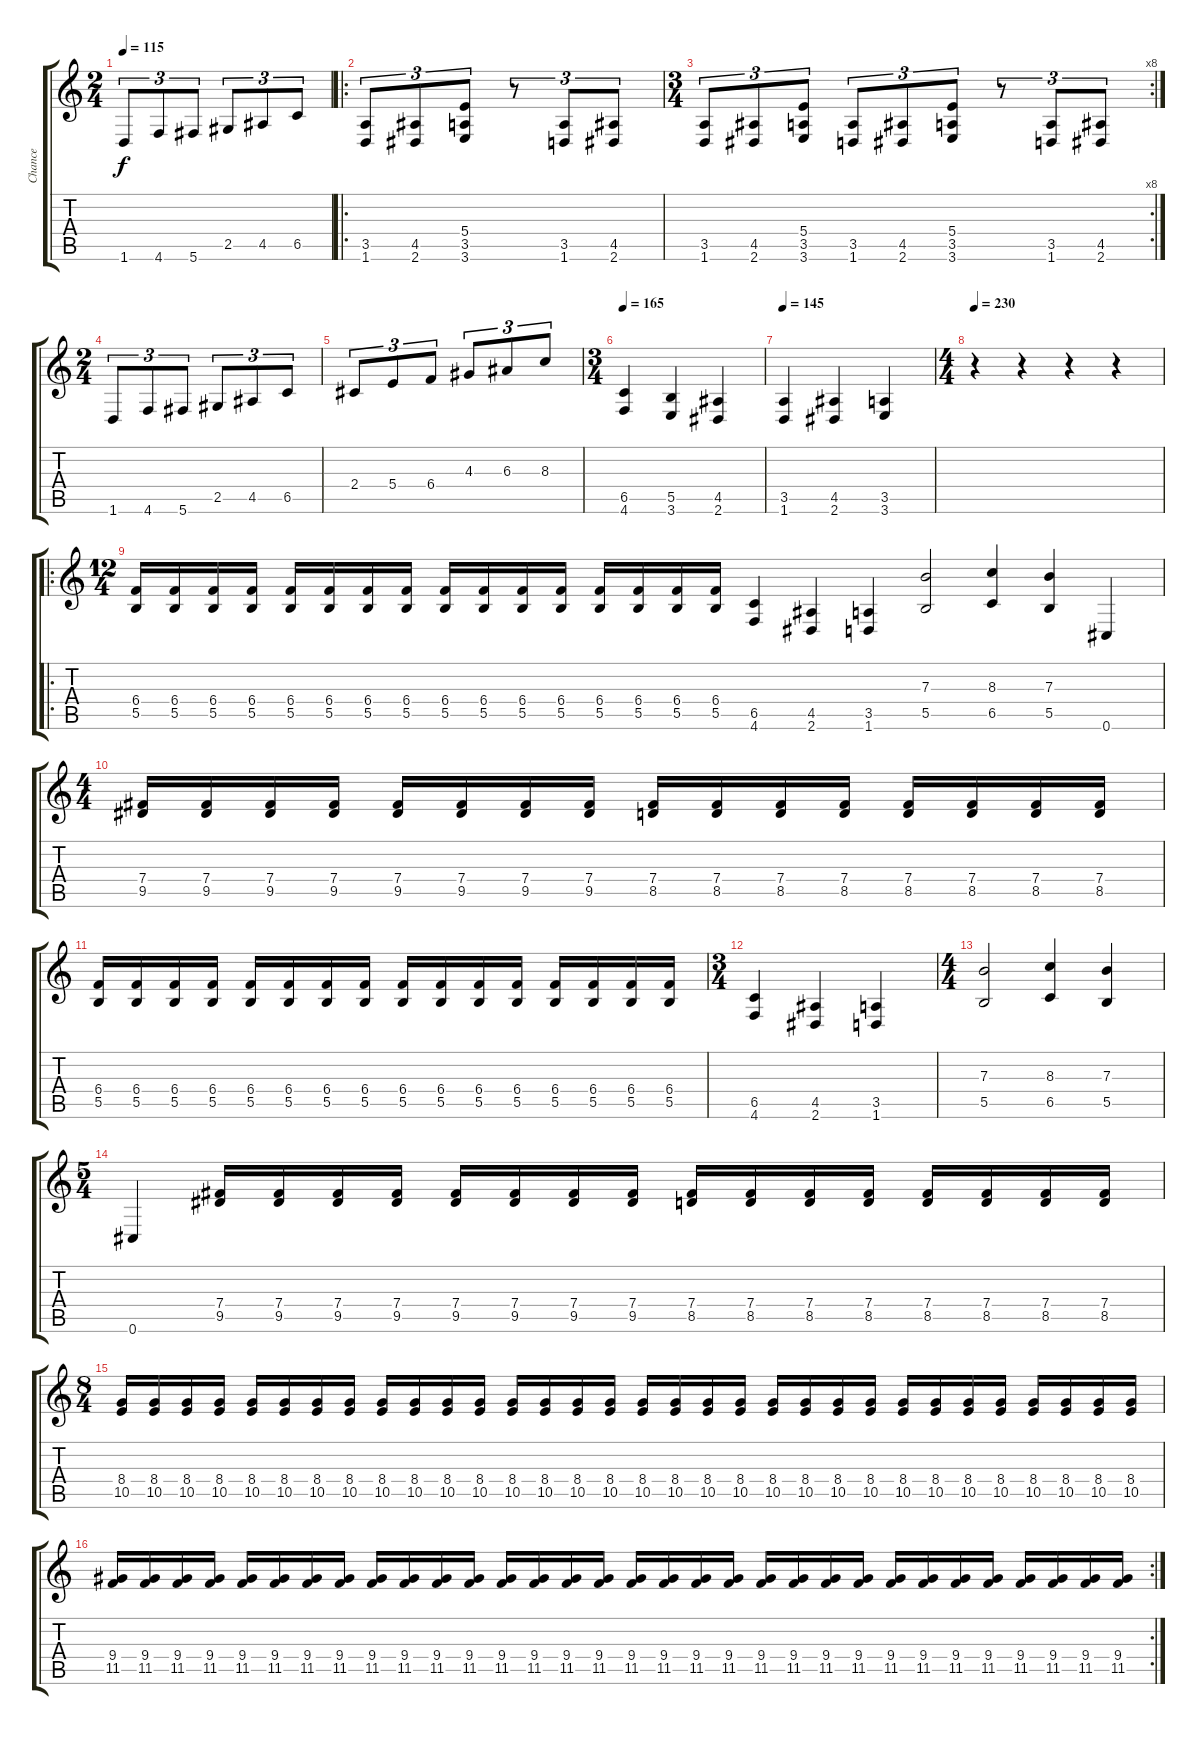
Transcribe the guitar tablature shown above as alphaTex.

\track ("Chance" "Chance") {instrument distortionguitar}
\staff {score tabs}
\tuning (Db4 Ab3 E3 B2 Gb2 Db2) {hide}
\ts (2 4)
\tempo 115
\clef g2
\ks c
1.6.8{tu (3 2) dy f} 4.6.8{tu (3 2)} 5.6.8{tu (3 2)} 2.5.8{tu (3 2)} 4.5.8{tu (3 2)} 6.5.8{tu (3 2)} |
\ro
(3.5 1.6).8{tu (3 2)} (4.5 2.6).8{tu (3 2)} (5.4 3.5 3.6).8{tu (3 2)} r.8{tu (3 2)} (3.5 1.6).8{tu (3 2)} (4.5 2.6).8{tu (3 2)} |
\rc 8
\ts (3 4)
(3.5 1.6).8{tu (3 2)} (4.5 2.6).8{tu (3 2)} (5.4 3.5 3.6).8{tu (3 2)} (3.5 1.6).8{tu (3 2)} (4.5 2.6).8{tu (3 2)} (5.4 3.5 3.6).8{tu (3 2)} r.8{tu (3 2)} (3.5 1.6).8{tu (3 2)} (4.5 2.6).8{tu (3 2)} |
\ts (2 4)
1.6.8{tu (3 2)} 4.6.8{tu (3 2)} 5.6.8{tu (3 2)} 2.5.8{tu (3 2)} 4.5.8{tu (3 2)} 6.5.8{tu (3 2)} |
2.4.8{tu (3 2)} 5.4.8{tu (3 2)} 6.4.8{tu (3 2)} 4.3.8{tu (3 2)} 6.3.8{tu (3 2)} 8.3.8{tu (3 2)} |
\ts (3 4)
\tempo 165
(6.5 4.6).4 (5.5 3.6).4 (4.5 2.6).4 |
\tempo 145
(3.5 1.6).4 (4.5 2.6).4 (3.5 3.6).4 |
\ts (4 4)
\tempo 230
r.4 r.4 r.4 r.4 |
\ro
\ts (12 4)
(6.4 5.5).16 (6.4 5.5).16 (6.4 5.5).16 (6.4 5.5).16 (6.4 5.5).16 (6.4 5.5).16 (6.4 5.5).16 (6.4 5.5).16 (6.4 5.5).16 (6.4 5.5).16 (6.4 5.5).16 (6.4 5.5).16 (6.4 5.5).16 (6.4 5.5).16 (6.4 5.5).16 (6.4 5.5).16 (6.5 4.6).4 (4.5 2.6).4 (3.5 1.6).4 (7.3 5.5).2 (8.3 6.5).4 (7.3 5.5).4 0.6.4 |
\ts (4 4)
(7.4 9.5).16 (7.4 9.5).16 (7.4 9.5).16 (7.4 9.5).16 (7.4 9.5).16 (7.4 9.5).16 (7.4 9.5).16 (7.4 9.5).16 (7.4 8.5).16 (7.4 8.5).16 (7.4 8.5).16 (7.4 8.5).16 (7.4 8.5).16 (7.4 8.5).16 (7.4 8.5).16 (7.4 8.5).16 |
(6.4 5.5).16 (6.4 5.5).16 (6.4 5.5).16 (6.4 5.5).16 (6.4 5.5).16 (6.4 5.5).16 (6.4 5.5).16 (6.4 5.5).16 (6.4 5.5).16 (6.4 5.5).16 (6.4 5.5).16 (6.4 5.5).16 (6.4 5.5).16 (6.4 5.5).16 (6.4 5.5).16 (6.4 5.5).16 |
\ts (3 4)
(6.5 4.6).4 (4.5 2.6).4 (3.5 1.6).4 |
\ts (4 4)
(7.3 5.5).2 (8.3 6.5).4 (7.3 5.5).4 |
\ts (5 4)
0.6.4 (7.4 9.5).16 (7.4 9.5).16 (7.4 9.5).16 (7.4 9.5).16 (7.4 9.5).16 (7.4 9.5).16 (7.4 9.5).16 (7.4 9.5).16 (7.4 8.5).16 (7.4 8.5).16 (7.4 8.5).16 (7.4 8.5).16 (7.4 8.5).16 (7.4 8.5).16 (7.4 8.5).16 (7.4 8.5).16 |
\ts (8 4)
(8.4 10.5).16 (8.4 10.5).16 (8.4 10.5).16 (8.4 10.5).16 (8.4 10.5).16 (8.4 10.5).16 (8.4 10.5).16 (8.4 10.5).16 (8.4 10.5).16 (8.4 10.5).16 (8.4 10.5).16 (8.4 10.5).16 (8.4 10.5).16 (8.4 10.5).16 (8.4 10.5).16 (8.4 10.5).16 (8.4 10.5).16 (8.4 10.5).16 (8.4 10.5).16 (8.4 10.5).16 (8.4 10.5).16 (8.4 10.5).16 (8.4 10.5).16 (8.4 10.5).16 (8.4 10.5).16 (8.4 10.5).16 (8.4 10.5).16 (8.4 10.5).16 (8.4 10.5).16 (8.4 10.5).16 (8.4 10.5).16 (8.4 10.5).16 |
\rc 2
(9.4 11.5).16 (9.4 11.5).16 (9.4 11.5).16 (9.4 11.5).16 (9.4 11.5).16 (9.4 11.5).16 (9.4 11.5).16 (9.4 11.5).16 (9.4 11.5).16 (9.4 11.5).16 (9.4 11.5).16 (9.4 11.5).16 (9.4 11.5).16 (9.4 11.5).16 (9.4 11.5).16 (9.4 11.5).16 (9.4 11.5).16 (9.4 11.5).16 (9.4 11.5).16 (9.4 11.5).16 (9.4 11.5).16 (9.4 11.5).16 (9.4 11.5).16 (9.4 11.5).16 (9.4 11.5).16 (9.4 11.5).16 (9.4 11.5).16 (9.4 11.5).16 (9.4 11.5).16 (9.4 11.5).16 (9.4 11.5).16 (9.4 11.5).16
